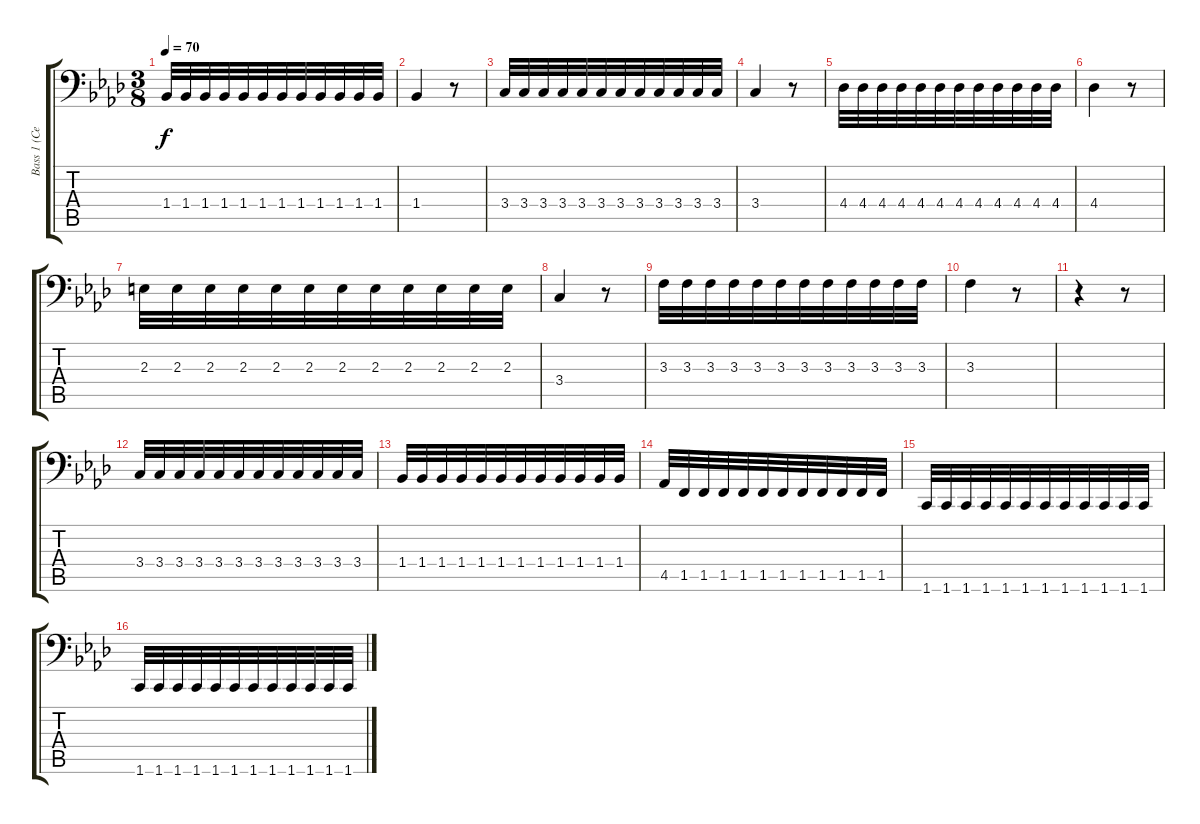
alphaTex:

\track ("Bass 1 (Cello)" "Bass 1 (Ce") {instrument electricbassfinger}
\staff {score tabs}
\tuning (C3 G2 D2 A1 E1 B0) {hide}
\ts (3 8)
\tempo 70
\clef f4
\ks ab
1.4.32{dy f} 1.4.32 1.4.32 1.4.32 1.4.32 1.4.32 1.4.32 1.4.32 1.4.32 1.4.32 1.4.32 1.4.32 |
1.4.4 r.8 |
3.4.32 3.4.32 3.4.32 3.4.32 3.4.32 3.4.32 3.4.32 3.4.32 3.4.32 3.4.32 3.4.32 3.4.32 |
3.4.4 r.8 |
4.4.32 4.4.32 4.4.32 4.4.32 4.4.32 4.4.32 4.4.32 4.4.32 4.4.32 4.4.32 4.4.32 4.4.32 |
4.4.4 r.8 |
2.3.32 2.3.32 2.3.32 2.3.32 2.3.32 2.3.32 2.3.32 2.3.32 2.3.32 2.3.32 2.3.32 2.3.32 |
3.4.4 r.8 |
3.3.32 3.3.32 3.3.32 3.3.32 3.3.32 3.3.32 3.3.32 3.3.32 3.3.32 3.3.32 3.3.32 3.3.32 |
3.3.4 r.8 |
r.4 r.8 |
3.4.32 3.4.32 3.4.32 3.4.32 3.4.32 3.4.32 3.4.32 3.4.32 3.4.32 3.4.32 3.4.32 3.4.32 |
1.4.32 1.4.32 1.4.32 1.4.32 1.4.32 1.4.32 1.4.32 1.4.32 1.4.32 1.4.32 1.4.32 1.4.32 |
4.5.32 1.5.32 1.5.32 1.5.32 1.5.32 1.5.32 1.5.32 1.5.32 1.5.32 1.5.32 1.5.32 1.5.32 |
1.6.32 1.6.32 1.6.32 1.6.32 1.6.32 1.6.32 1.6.32 1.6.32 1.6.32 1.6.32 1.6.32 1.6.32 |
1.6.32 1.6.32 1.6.32 1.6.32 1.6.32 1.6.32 1.6.32 1.6.32 1.6.32 1.6.32 1.6.32 1.6.32
